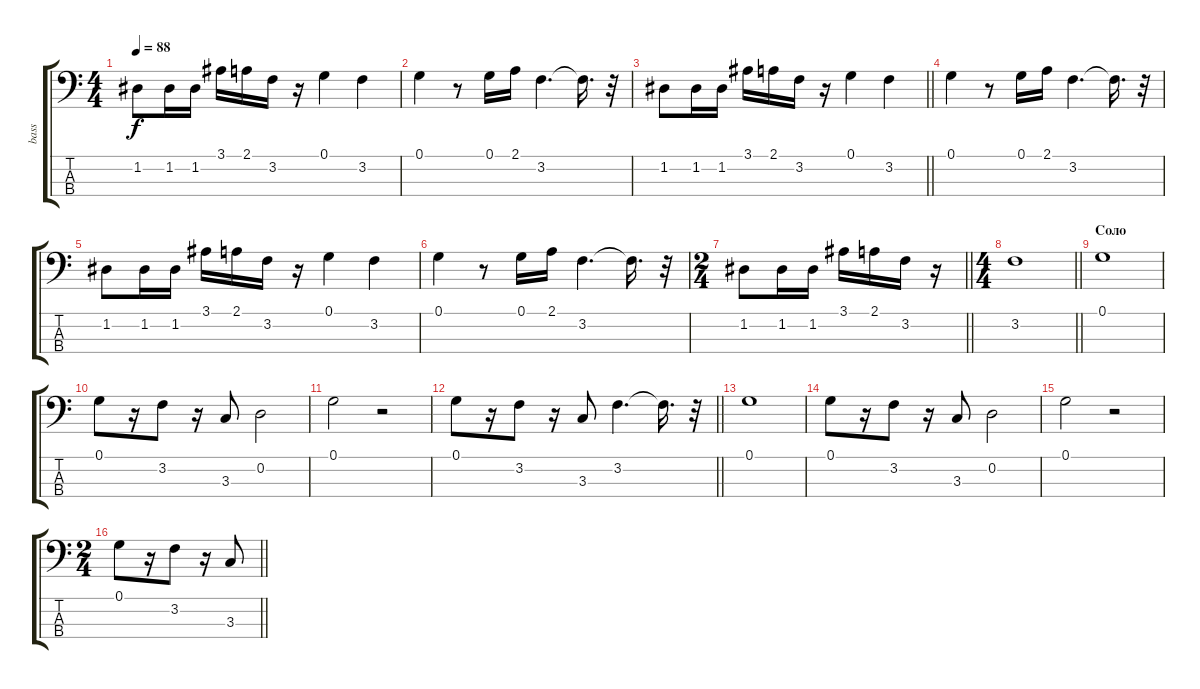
\track ("bass" "bass") {instrument electricbasspick}
\staff {score tabs}
\tuning (G2 D2 A1 E1) {hide}
\ts (4 4)
\tempo 88
\clef f4
\ks c
1.2.8{dy f} 1.2.16 1.2.16 3.1.16 2.1.16 3.2.16 r.16 0.1.4 3.2.4 |
0.1.4 r.8 0.1.16 2.1.16 3.2.4{d} 3.2{t}.16{d} r.32 |
\barLineRight lightlight
1.2.8 1.2.16 1.2.16 3.1.16 2.1.16 3.2.16 r.16 0.1.4 3.2.4 |
0.1.4 r.8 0.1.16 2.1.16 3.2.4{d} 3.2{t}.16{d} r.32 |
1.2.8 1.2.16 1.2.16 3.1.16 2.1.16 3.2.16 r.16 0.1.4 3.2.4 |
0.1.4 r.8 0.1.16 2.1.16 3.2.4{d} 3.2{t}.16{d} r.32 |
\ts (2 4)
\barLineRight lightlight
1.2.8 1.2.16 1.2.16 3.1.16 2.1.16 3.2.16 r.16 |
\ts (4 4)
\barLineRight lightlight
3.2.1 |
\section ("" "Соло")
0.1.1 |
0.1.8 r.16 3.2.8 r.16 3.3.8 0.2.2 |
0.1.2 r.2 |
\barLineRight lightlight
0.1.8 r.16 3.2.8 r.16 3.3.8 3.2.4{d} 3.2{t}.16{d} r.32 |
0.1.1 |
0.1.8 r.16 3.2.8 r.16 3.3.8 0.2.2 |
0.1.2 r.2 |
\ts (2 4)
\barLineRight lightlight
0.1.8 r.16 3.2.8 r.16 3.3.8
